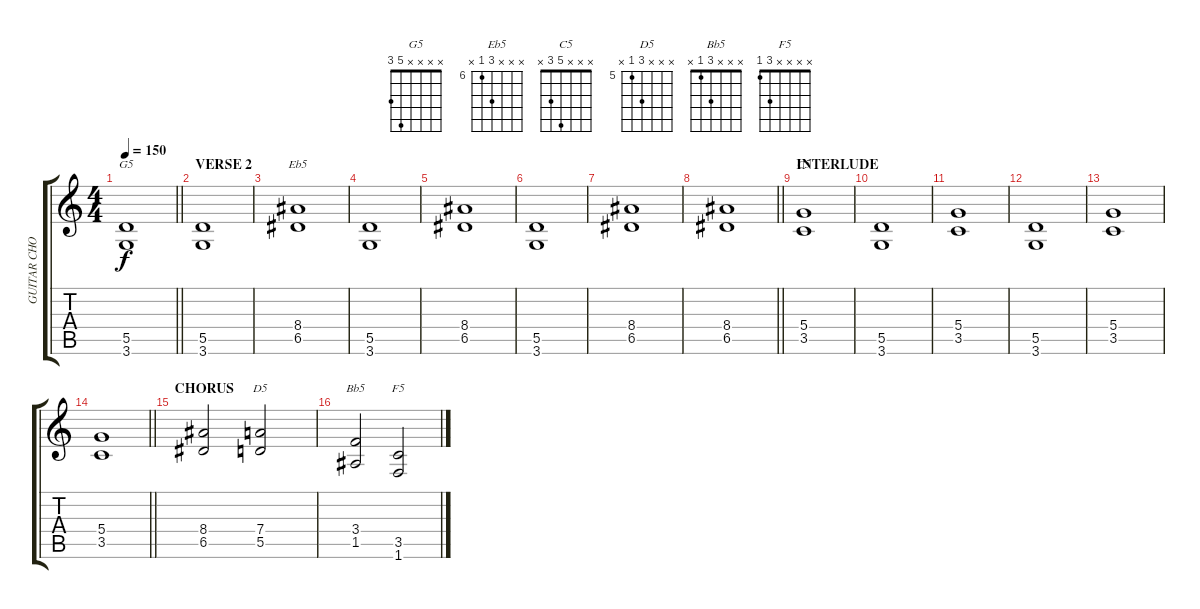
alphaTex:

\track ("GUITAR CHORD CHART " "GUITAR CHO") {instrument acousticguitarsteel}
\staff {score tabs}
\tuning (E4 B3 G3 D3 A2 E2) {hide}
\chord ("G5" x x x x 5 3)
\chord ("Eb5" x x x 8 6 x) {firstfret 6}
\chord ("C5" x x x 5 3 x)
\chord ("D5" x x x 7 5 x) {firstfret 5}
\chord ("Bb5" x x x 3 1 x)
\chord ("F5" x x x x 3 1)
\ts (4 4)
\tempo 150
\clef g2
\barLineRight lightlight
\ks c
(5.5 3.6).1{ch "G5" dy f} |
\section ("" "VERSE 2")
(5.5 3.6).1 |
(8.4 6.5).1{ch "Eb5"} |
(5.5 3.6).1 |
(8.4 6.5).1 |
(5.5 3.6).1 |
(8.4 6.5).1 |
\barLineRight lightlight
(8.4 6.5).1 |
\section ("" "INTERLUDE")
(5.4 3.5).1{ch "C5"} |
(5.5 3.6).1 |
(5.4 3.5).1 |
(5.5 3.6).1 |
(5.4 3.5).1 |
\barLineRight lightlight
(5.4 3.5).1 |
\section ("" "CHORUS")
(8.4 6.5).2 (7.4 5.5).2{ch "D5"} |
(3.4 1.5).2{ch "Bb5"} (3.5 1.6).2{ch "F5"}
